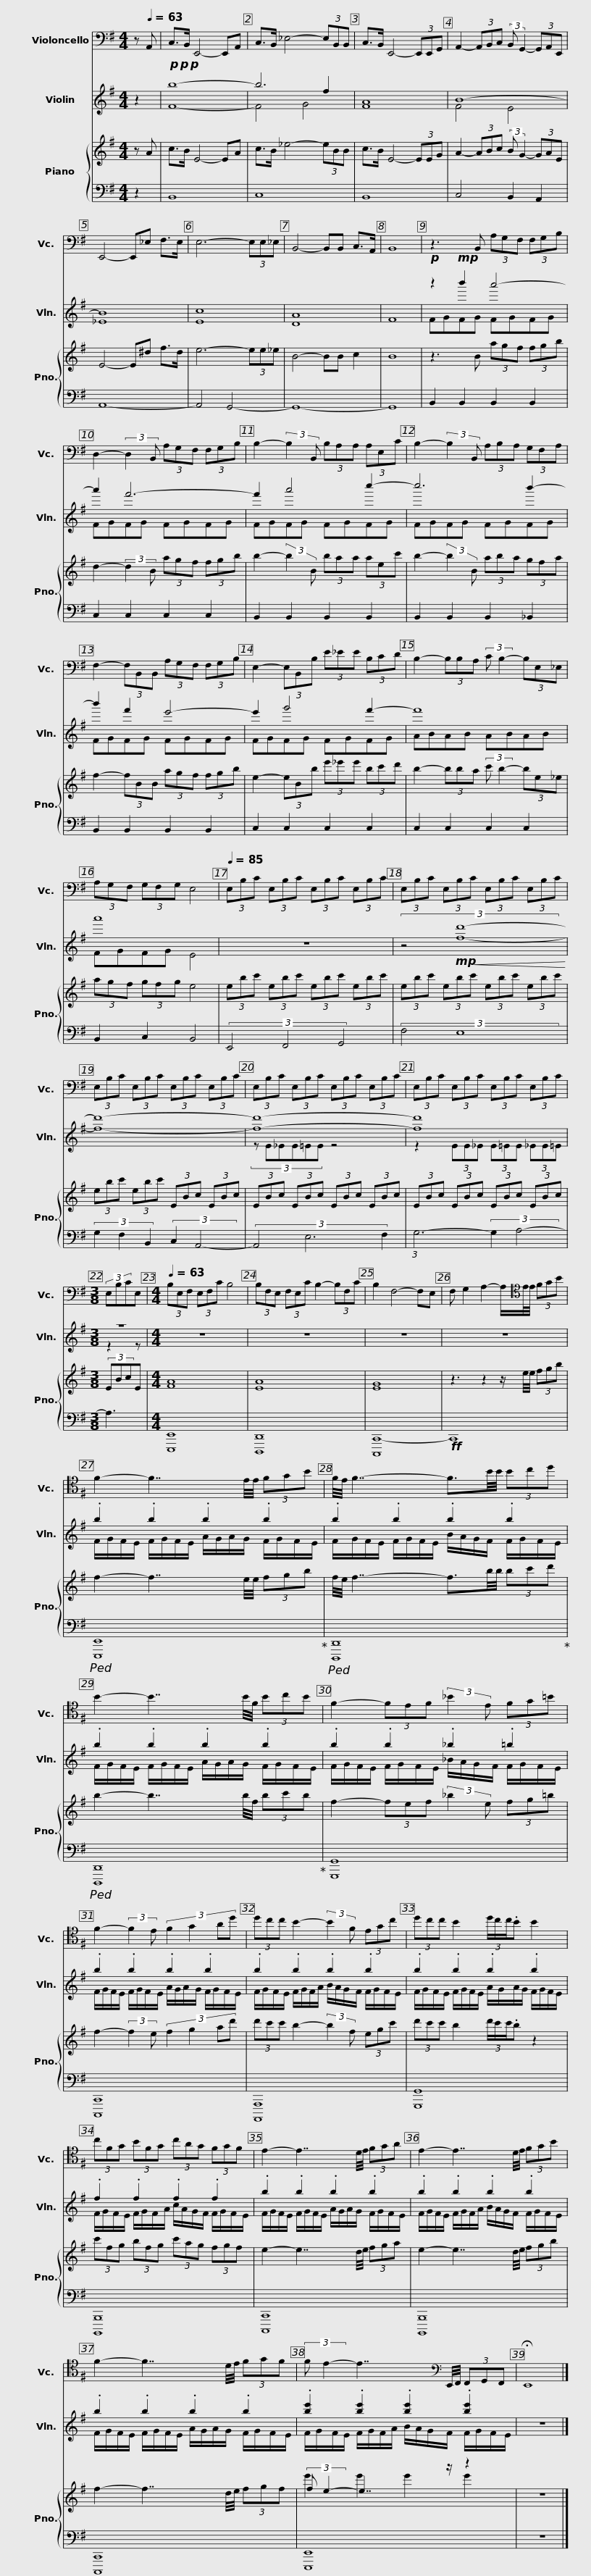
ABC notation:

X:1
%%score 1 ( 2 3 ) { ( 4 6 ) | 5 }
L:1/8
M:4/4
I:linebreak $
K:G
V:1 bass
V:2 treble
V:3 treble
V:4 treble
V:6 treble
V:5 bass
V:1
 z[Q:1/4=63] A,, | C,>B,, E,,4- E,,A,, | C,>B,, _E,4- (3E,B,,B,, | C,>B,, E,,4- (3E,,E,,G,, | A,,2- (3A,,B,,C, (3:2:2B,, G,,2- (3G,,A,,E,, |$ %5
 E,,4- E,,_E, F,>E, | E,6- (3E,E,_E, | B,,4- B,,B,, C,>A,, | B,,8 | z3 B,, (3A,G,F, (3F,G,B, |$ %10
 D,2- (3:2:2D,2 B,, (3A,G,F, (3F,G,B, | B,2- (3:2:2B,2 B,, (3B,A,A, (3A,E,C | B,2- (3:2:2B,2 B,, (3A,B,A, (3G,F,A, |$ F,2- (3F,B,,B,, (3A,G,F, (3F,G,B, | E,2- (3E,B,,B, (3E_EE (3B,CD | %15
 B,2- (3B,B,A, (3:2:2C B,2- (3B,E,_E, |$ (3A,G,F, (3G,F,G, E,4 |[Q:1/4=85] (3E,B,C (3E,B,C (3E,B,C (3E,B,C | (3E,B,C (3E,B,C (3E,B,C (3E,B,C |$ (3E,B,C (3E,B,C (3E,B,C (3E,B,C | %20
 (3E,B,C (3E,B,C (3E,B,C (3E,B,C |$ (3E,B,C (3E,B,C (3E,B,C (3E,B,C |[M:3/8] (3E,B,CE, |[M:4/4][Q:1/4=63] (3B,E,F, (3E,F,C B,4 | (3B,F,E, (3F,E,C B,2- (3B,F,C | %25
 B,2 F,4- F,E, |$ F, G,2 A,2- A,/[K:tenor]E/4E/4 (3FGB | F2- F7/2 E/4E/4 (3FGB |$ F/4E/4 F7/2- F3/2B/4B/4 (3Bcd | B2- B7/2 B/4F/4 (3BcB |$ %30
 F2- (3FEF (3:2:2_B2 E (3FG=B | F2- (3:2:2F2 E (3:2:4F2 G2 Ad |$ (3dcc B2- (3:2:2B2 F (3EGc | (3dcc B2 (3d/c/c/.B B2 |$ (3cFG (3BFG (3cAG (3FGF | %35
 E2- E7/2 D/4E/4 (3FGA |$ E2- E7/2 D/4E/4 (3FGB | F2- F7/2 D/4E/4 (3FGF |$ (3:2:2F E2- E7/2[K:bass] E,,/4F,,/4 (3F,,G,,F,, | !fermata!E,,8 |] %40
V:2
 z2 |!p!!p!!p! b8- | b6 f2 | A8 | B8- |$ %5
 B8 | c8 | A8 | F8 |!p! z2!mp! b'2 a'4- |$ %10
 a'2 f'6- | f'2 a'4 c''2- | c''6 b'2- |$ b'2 f'2 e'4- | e'2 g'4 f'2- | %15
 f'8 |$ a'8 | z8 | (3:2:2z4!mp!!<(! [fd']8-!<)! |$ [fd']8- | %20
 [fd']8- |$ [fd']8 |[M:3/8] z3 |[M:4/4] z8 | z8 | %25
 z8 |$ z8 | .b2 .b2 .b2 .b2 |$ .b2 .b2 .b2 .b2 | .b2 .b2 .b2 .b2 |$ %30
 .b2 .b2 ._b2 .=b2 | .b2 .b2 .b2 .b2 |$ .b2 .b2 .b2 .b2 | .b2 .b2 .b2 .b2 |$ .f2 .f2 .f2 .f2 | %35
 .b2 .b2 .b2 .b2 |$ .b2 .b2 .b2 .b2 | .b2 .b2 .b2 .b2 |$ .[be']2 .[be']2 .[be']2 .[be']2 | z8 |] %40
V:3
 x2 | F8- | F4 G4 | F8 | F4 E4 |$ %5
 _E8 | E8 | D8 | x8 | FGFG FGFG |$ %10
 FGFG FGFG | FGFG FGFG | FGFG FGFG |$ FGFG FGFG | FGFG FGFG | %15
 ABAB ABAB |$ FGFG E4 | x8 | x8 |$ x8 | %20
 (3:2:6z E_EE=EE z4 |$ z2 (3EE_E (3E=EE (3_EE=E |[M:3/8] z2 z |[M:4/4] x8 | x8 | %25
 x8 |$ x8 | F/G/F/E/ F/G/F/E/ A/G/A/G/ F/G/F/E/ |$ F/G/F/E/ F/G/F/E/ B/A/G/F/ F/G/F/E/ | F/G/F/E/ F/G/F/E/ A/G/A/G/ F/G/F/E/ |$ %30
 F/G/F/E/ F/G/F/E/ _B/A/G/F/ F/G/F/E/ | F/G/F/E/ F/G/F/E/ A/G/A/G/ F/G/F/E/ |$ F/G/F/E/ F/G/F/A/ B/A/G/F/ F/G/F/E/ | F/G/F/E/ F/G/F/E/ A/G/A/G/ F/G/F/E/ |$ F/G/F/E/ F/G/F/A/ c/A/G/F/ F/G/F/E/ | %35
 F/G/F/E/ F/G/F/E/ A/G/A/G/ F/G/F/E/ |$ F/G/F/E/ F/G/F/A/ B/A/G/F/ F/G/F/E/ | F/G/F/E/ F/G/F/E/ A/G/A/G/ F/G/F/E/ |$ F/G/F/E/ F/G/F/A/ B/A/G/F/ F/G/F/E/ | x8 |] %40
V:4
 z A | c>B E4- EA | c>B _e4- (3eBB | c>B E4- (3EEG | A2- (3ABc (3:2:2B G2- (3GAE |$ %5
 E4- E^d f>d | e6- (3ee_e | B4- BB c2 | B8 | z3 B (3agf (3fgb |$ %10
 d2- (3:2:2d2 B (3agf (3fgb | b2- (3:2:2b2 B (3baa (3aec' | b2- (3:2:2b2 B (3aba (3gfa |$ f2- (3fBB (3agf (3fgb | e2- (3eBb (3e'_e'e' (3bc'd' | %15
 b2- (3bba (3:2:2c' b2- (3be_e |$ (3agf (3gfg e4 | (3ebc' (3ebc' (3ebc' (3ebc' | (3ebc' (3ebc' (3ebc' (3ebc' |$ (3ebc' (3ebc' (3EBc (3EBc | %20
 (3EBc (3EBc (3EBc (3EBc |$ (3EBc (3EBc (3EBc (3EBc |[M:3/8] (3EBcE |[M:4/4] [FA]8 | [EA]8 | %25
 [EG]8 |$ z3 z2 z/ e/4e/4 (3fgb | f2- f7/2 e/4e/4 (3fgb |$ f/4e/4 f7/2- f3/2b/4b/4 (3bc'd' | b2- b7/2 b/4f/4 (3bc'b |$ %30
 f2- (3fef (3:2:2_b2 e (3fg=b | f2- (3:2:2f2 e (3:2:4f2 g2 ad' |$ (3d'c'c' b2- (3:2:2b2 f (3egc' | (3d'c'c' b2 (3d'/c'/c'/.b z2 |$ (3c'fg (3bfg (3c'ag (3fgf | %35
 e2- e7/2 d/4e/4 (3fga |$ e2- e7/2 d/4e/4 (3fgb | f2- f7/2 d/4e/4 (3fgf |$ (3:2:2f e2- e7/2 z/ z2 | z8 |] %40
V:5
 z2 | B,,8 | C,8 | B,,8 | C,4 B,,2 A,,2 |$ %5
 A,,8- | A,,4 G,,4- | G,,8- | G,,8 | B,,2 B,,2 B,,2 B,,2 |$ %10
 C,2 C,2 C,2 C,2 | B,,2 B,,2 B,,2 B,,2 | B,,2 B,,2 B,,2 _B,,2 |$ B,,2 B,,2 B,,2 B,,2 | C,2 C,2 C,2 C,2 | %15
 C,2 C,2 C,2 C,2 |$ B,,2 C,2 B,,4 | (3E,,4 F,,4 G,,4 | (3:2:2F,4 E,8 |$ (3G,2 F,2 B,,2 (3:2:2C,2 A,,4- | %20
 (3A,,4 E,6 F,2 |$ (3:2:1G,6- (3:2:2G,2 A,4- |[M:3/8] A,3 |[M:4/4] [E,,,E,,]8 | [D,,,D,,]8 | %25
 [C,,,C,,-]8 |$!ff! C,,8 |!ped! [E,,,E,,]8!ped-up! |$!ped! [D,,,D,,]8!ped-up! |!ped! [D,,,D,,]8!ped-up! |$ %30
 [G,,,G,,]8 | [C,,,C,,]8 |$ [A,,,,A,,,]8 | [G,,,G,,]8 |$ [B,,,,B,,,]8 | %35
 [C,,,C,,]8 |$ [B,,,,B,,,]8 | [C,,,C,,]8 |$ [E,,,E,,]8 | z8 |] %40
V:6
 x2 | x8 | x8 | x8 | x8 |$ %5
 x8 | x8 | x8 | x8 | x8 |$ %10
 x8 | x8 | x8 |$ x8 | x8 | %15
 x8 |$ x8 | x8 | x8 |$ x8 | %20
 x8 |$ x8 |[M:3/8] x3 |[M:4/4] x8 | x8 | %25
 x8 |$ x8 | x8 |$ x8 | x8 |$ %30
 x8 | x8 |$ x8 | x8 |$ x8 | %35
 x8 |$ x8 | x8 |$ e'2 e'2 e'2 e'2 | x8 |] %40
